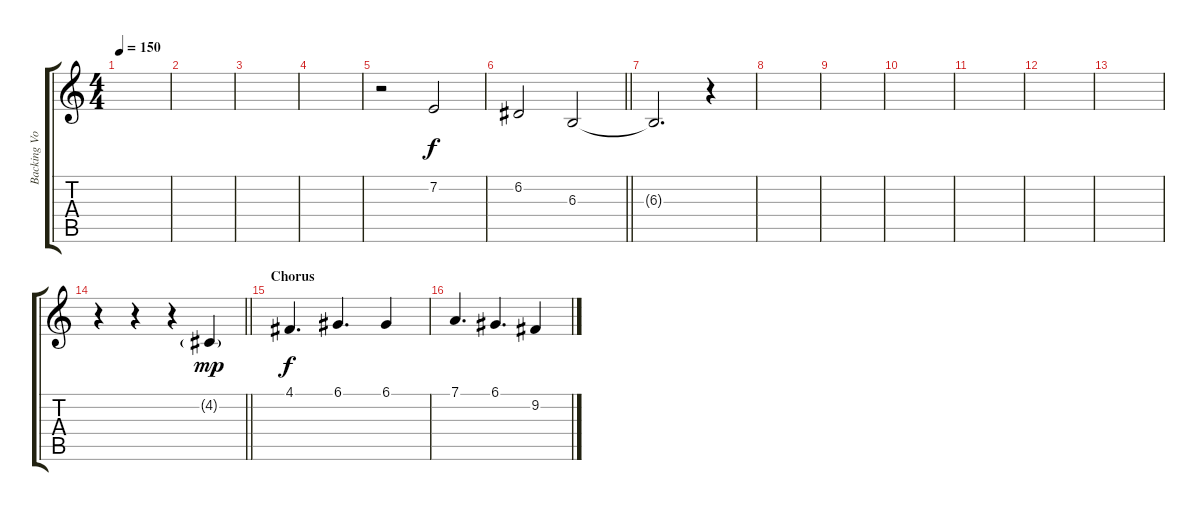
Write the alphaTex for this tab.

\track ("Backing Vocals" "Backing Vo") {instrument lead6voice}
\staff {score tabs}
\tuning (D4 A3 F3 C3 G2 D2) {hide}
\ts (4 4)
\tempo 150
\clef g2
\ks c
|
|
|
|
r.2{volume 11 balance 8 instrument choiraahs} 7.2.2 |
\barLineRight lightlight
6.2.2 6.3.2 |
\section ("" "")
6.3{t}.2{d} r.4 |
|
|
|
|
|
|
\barLineRight lightlight
r.4{volume 13 balance 6 instrument lead6voice} r.4 r.4 4.2{g}.4{dy mp} |
\section ("" "Chorus")
4.1.4{d dy f} 6.1.4{d} 6.1.4 |
7.1.4{d} 6.1.4{d} 9.2.4
